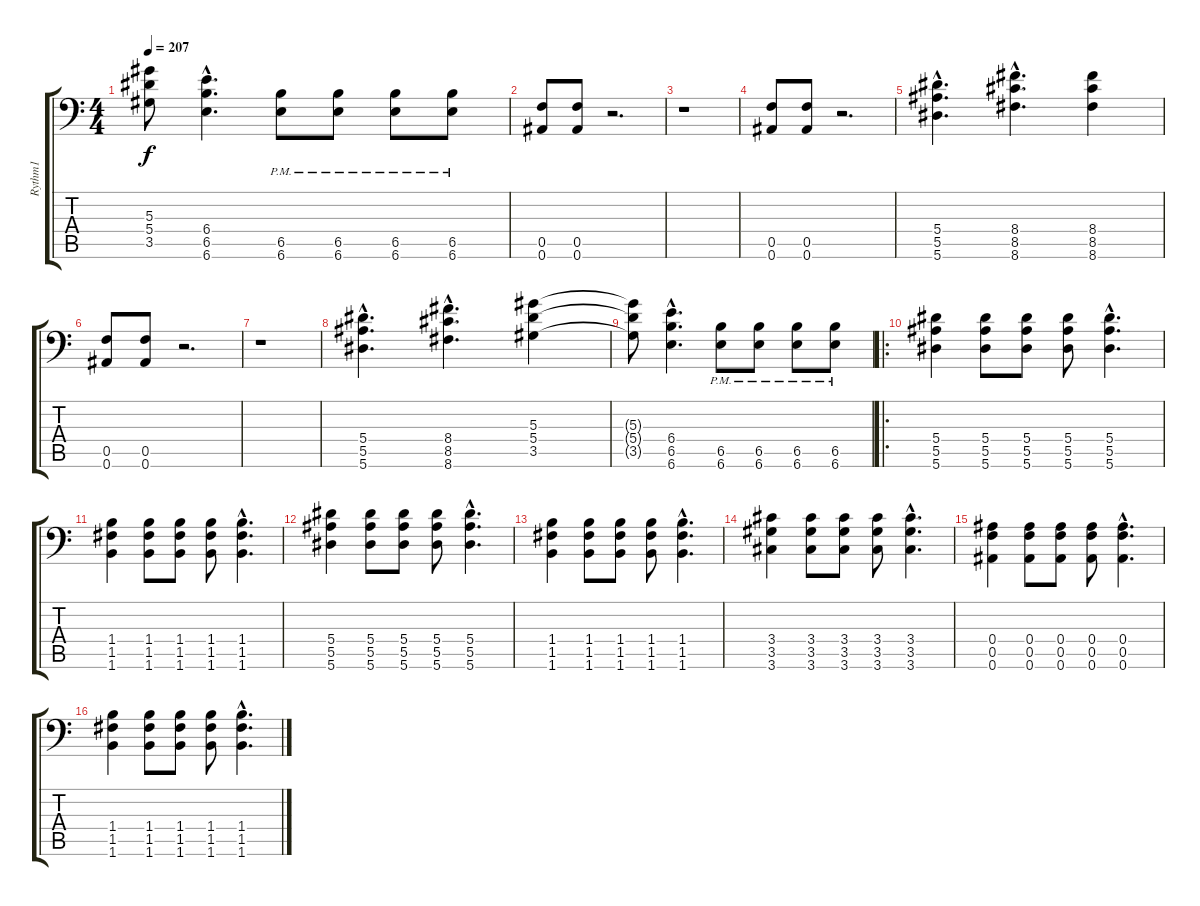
\track ("Rythm1" "Rythm1") {instrument distortionguitar}
\staff {score tabs}
\tuning (C4 G3 Eb3 Bb2 F2 Bb1) {hide}
\ts (4 4)
\tempo 207
\clef f4
\ks c
(5.3{t} 5.4{t} 3.5{t}).8{dy f} (6.4{hac} 6.5{hac} 6.6{hac}).4{d} (6.5{pm} 6.6).8 (6.5{pm} 6.6).8 (6.5{pm} 6.6).8 (6.5{pm} 6.6).8 |
(0.5 0.6).8 (0.5 0.6).8 r.2{d} |
r.1 |
(0.5 0.6).8 (0.5 0.6).8 r.2{d} |
(5.4{hac} 5.5{hac} 5.6{hac}).4{d} (8.4{hac} 8.5{hac} 8.6{hac}).4{d} (8.4 8.5 8.6).4 |
(0.5 0.6).8 (0.5 0.6).8 r.2{d} |
r.1 |
(5.4{hac} 5.5{hac} 5.6{hac}).4{d} (8.4{hac} 8.5{hac} 8.6{hac}).4{d} (5.3 5.4 3.5).4 |
(5.3{t} 5.4{t} 3.5{t}).8 (6.4{hac} 6.5{hac} 6.6{hac}).4{d} (6.5{pm} 6.6).8 (6.5{pm} 6.6).8 (6.5{pm} 6.6).8 (6.5{pm} 6.6).8 |
\ro
(5.4 5.5 5.6).4 (5.4 5.5 5.6).8 (5.4 5.5 5.6).8 (5.4 5.5 5.6).8 (5.4{hac} 5.5{hac} 5.6{hac}).4{d} |
(1.4 1.5 1.6).4 (1.4 1.5 1.6).8 (1.4 1.5 1.6).8 (1.4 1.5 1.6).8 (1.4{hac} 1.5{hac} 1.6{hac}).4{d} |
(5.4 5.5 5.6).4 (5.4 5.5 5.6).8 (5.4 5.5 5.6).8 (5.4 5.5 5.6).8 (5.4{hac} 5.5{hac} 5.6{hac}).4{d} |
(1.4 1.5 1.6).4 (1.4 1.5 1.6).8 (1.4 1.5 1.6).8 (1.4 1.5 1.6).8 (1.4{hac} 1.5{hac} 1.6{hac}).4{d} |
(3.4 3.5 3.6).4 (3.4 3.5 3.6).8 (3.4 3.5 3.6).8 (3.4 3.5 3.6).8 (3.4{hac} 3.5{hac} 3.6{hac}).4{d} |
(0.4 0.5 0.6).4 (0.4 0.5 0.6).8 (0.4 0.5 0.6).8 (0.4 0.5 0.6).8 (0.4{hac} 0.5{hac} 0.6{hac}).4{d} |
(1.4 1.5 1.6).4 (1.4 1.5 1.6).8 (1.4 1.5 1.6).8 (1.4 1.5 1.6).8 (1.4{hac} 1.5{hac} 1.6{hac}).4{d}
